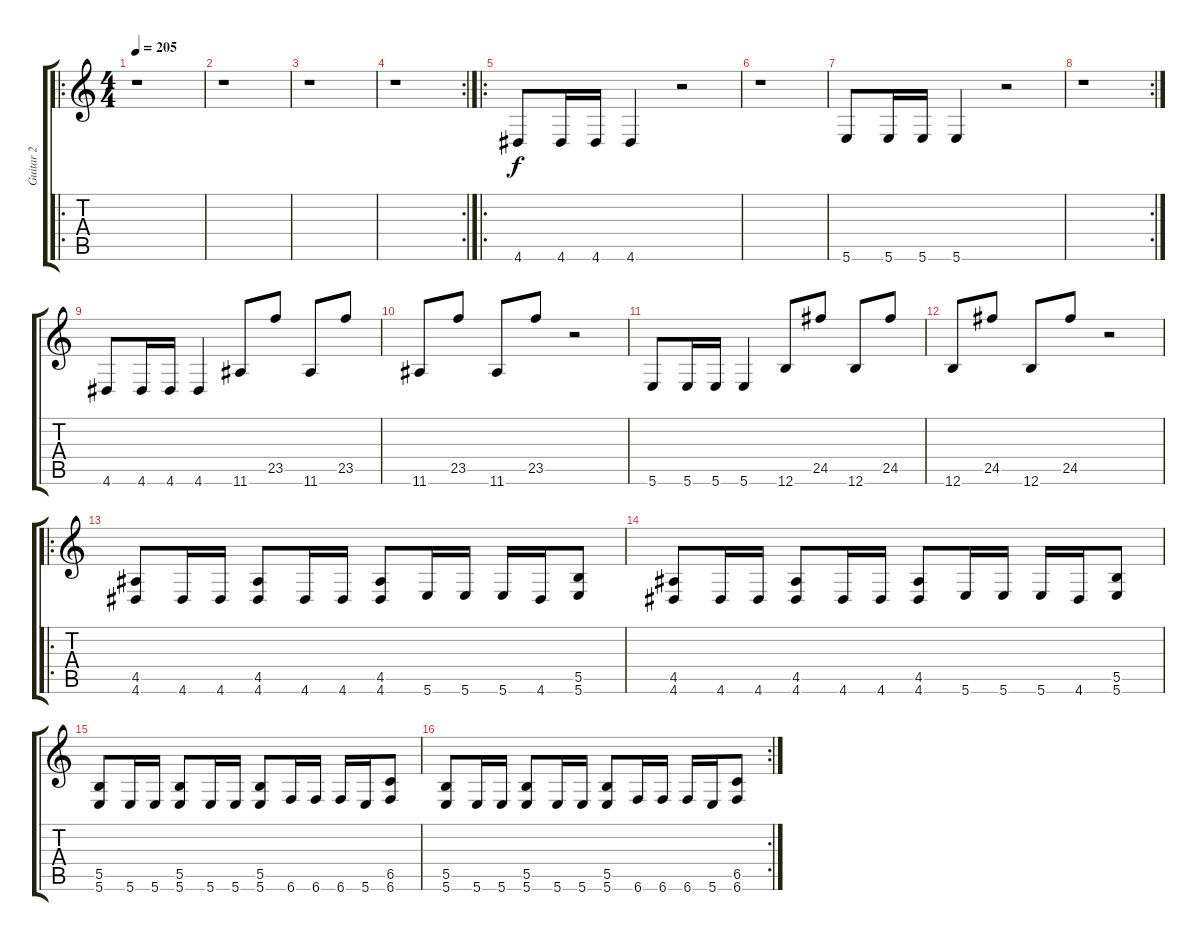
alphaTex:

\track ("Guitar 2" "Guitar 2") {instrument overdrivenguitar}
\staff {score tabs}
\tuning (Db4 Ab3 E3 B2 Gb2 B1) {hide}
\ro
\ts (4 4)
\tempo 205
\clef g2
\ks c
r.1{dy f instrument overdrivenguitar} |
r.1 |
r.1 |
\rc 2
r.1 |
\ro
4.6.8 4.6.16 4.6.16 4.6.4 r.2 |
r.1 |
5.6.8 5.6.16 5.6.16 5.6.4 r.2 |
\rc 2
r.1 |
4.6.8 4.6.16 4.6.16 4.6.4 11.6.8 23.5.8 11.6.8 23.5.8 |
11.6.8 23.5.8 11.6.8 23.5.8 r.2 |
5.6.8 5.6.16 5.6.16 5.6.4 12.6.8 24.5.8 12.6.8 24.5.8 |
12.6.8 24.5.8 12.6.8 24.5.8 r.2 |
\ro
(4.5 4.6).8 4.6.16 4.6.16 (4.5 4.6).8 4.6.16 4.6.16 (4.5 4.6).8 5.6.16 5.6.16 5.6.16 4.6.16 (5.5 5.6).8 |
(4.5 4.6).8 4.6.16 4.6.16 (4.5 4.6).8 4.6.16 4.6.16 (4.5 4.6).8 5.6.16 5.6.16 5.6.16 4.6.16 (5.5 5.6).8 |
(5.5 5.6).8 5.6.16 5.6.16 (5.5 5.6).8 5.6.16 5.6.16 (5.5 5.6).8 6.6.16 6.6.16 6.6.16 5.6.16 (6.5 6.6).8 |
\rc 2
(5.5 5.6).8 5.6.16 5.6.16 (5.5 5.6).8 5.6.16 5.6.16 (5.5 5.6).8 6.6.16 6.6.16 6.6.16 5.6.16 (6.5 6.6).8
